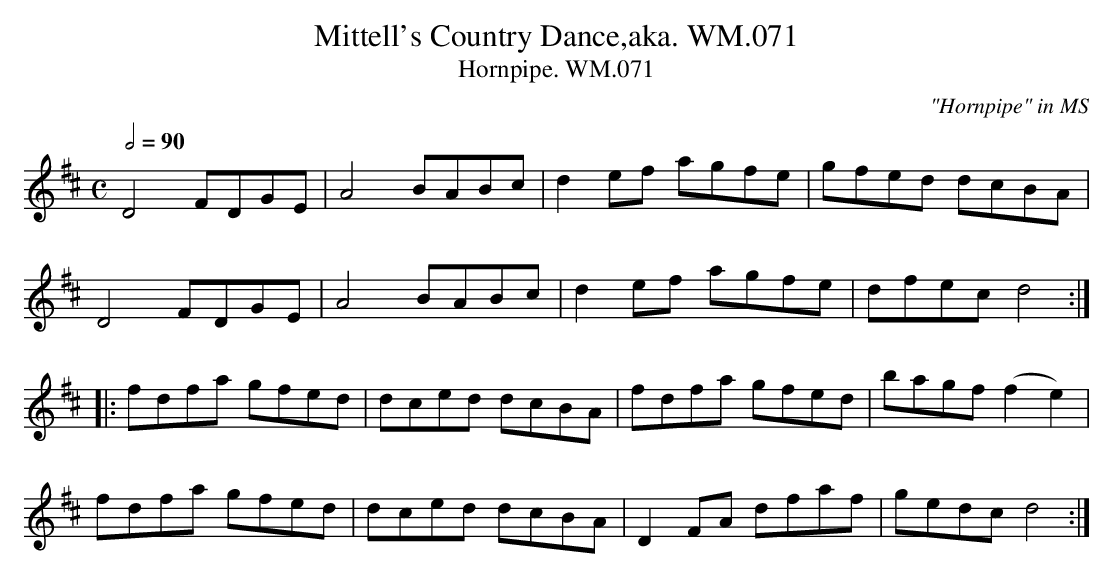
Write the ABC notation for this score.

X:1
T:Mittell's Country Dance,aka. WM.071
T:Hornpipe. WM.071
M:C
L:1/8
Q:1/2=90
C:"Hornpipe" in MS
K:D
D4FDGE|A4BABc|d2ef agfe|gfed dcBA|
D4FDGE|A4BABc|d2ef agfe|dfecd4:|
|:fdfa gfed|dced dcBA|fdfa gfed|bagf(f2e2)|
fdfa gfed|dced dcBA|D2FA dfaf|gedcd4:|
